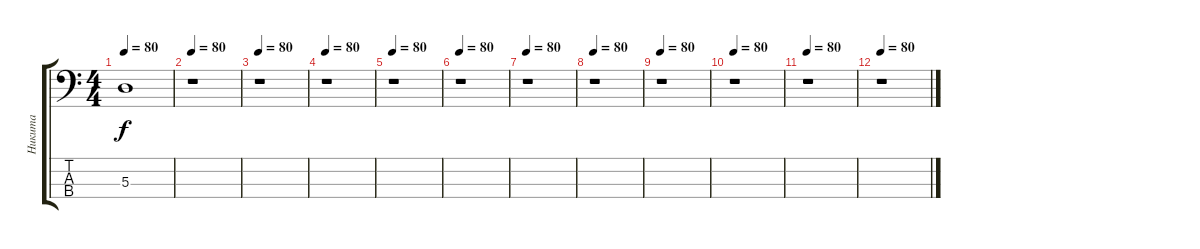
\track ("Никита" "Никита") {instrument electricbassfinger}
\staff {score tabs}
\tuning (G2 D2 A1 E1) {hide}
\ts (4 4)
\tempo 80
\clef f4
\ks c
5.3.1{dy f} |
\tempo 80
r.1 |
\tempo 80
r.1 |
\tempo 80
r.1 |
\tempo 80
r.1 |
\tempo 80
r.1 |
\tempo 80
r.1 |
\tempo 80
r.1 |
\tempo 80
r.1 |
\tempo 80
r.1 |
\tempo 80
r.1 |
\tempo 80
r.1
